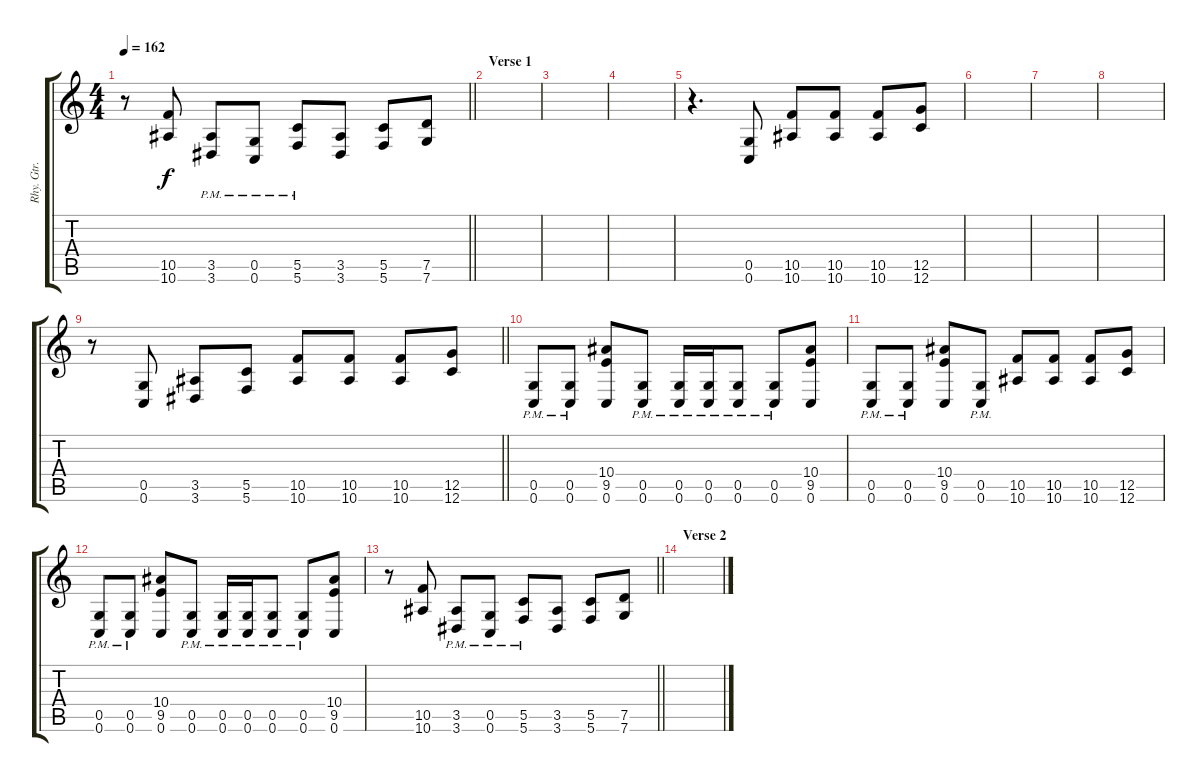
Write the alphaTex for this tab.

\track ("Rhy. Gtr. 2" "Rhy. Gtr. ") {instrument distortionguitar}
\staff {score tabs}
\tuning (D4 A3 F3 C3 G2 C2) {hide}
\ts (4 4)
\tempo 162
\clef g2
\barLineRight lightlight
\ks c
r.8{dy f} (10.5 10.6).8 (3.5{pm} 3.6{pm}).8 (0.5{pm} 0.6{pm}).8 (5.5{pm} 5.6{pm}).8 (3.5 3.6).8 (5.5 5.6).8 (7.5 7.6).8 |
\section ("" "Verse 1")
|
|
|
r.4{d} (0.5 0.6).8 (10.5 10.6).8 (10.5 10.6).8 (10.5 10.6).8 (12.5 12.6).8 |
|
|
|
\barLineRight lightlight
r.8 (0.5 0.6).8 (3.5 3.6).8 (5.5 5.6).8 (10.5 10.6).8 (10.5 10.6).8 (10.5 10.6).8 (12.5 12.6).8 |
\section ("" "")
(0.5{pm} 0.6{pm}).8 (0.5{pm} 0.6{pm}).8 (10.4 9.5 0.6).8 (0.5{pm} 0.6{pm}).8 (0.5{pm} 0.6{pm}).16 (0.5{pm} 0.6{pm}).16 (0.5{pm} 0.6{pm}).8 (0.5{pm} 0.6{pm}).8 (10.4 9.5 0.6).8 |
(0.5{pm} 0.6{pm}).8 (0.5{pm} 0.6{pm}).8 (10.4 9.5 0.6).8 (0.5{pm} 0.6{pm}).8 (10.5 10.6).8 (10.5 10.6).8 (10.5 10.6).8 (12.5 12.6).8 |
(0.5{pm} 0.6{pm}).8 (0.5{pm} 0.6{pm}).8 (10.4 9.5 0.6).8 (0.5{pm} 0.6{pm}).8 (0.5{pm} 0.6{pm}).16 (0.5{pm} 0.6{pm}).16 (0.5{pm} 0.6{pm}).8 (0.5{pm} 0.6{pm}).8 (10.4 9.5 0.6).8 |
\barLineRight lightlight
r.8 (10.5 10.6).8 (3.5{pm} 3.6{pm}).8 (0.5{pm} 0.6{pm}).8 (5.5{pm} 5.6{pm}).8 (3.5 3.6).8 (5.5 5.6).8 (7.5 7.6).8 |
\section ("" "Verse 2")
